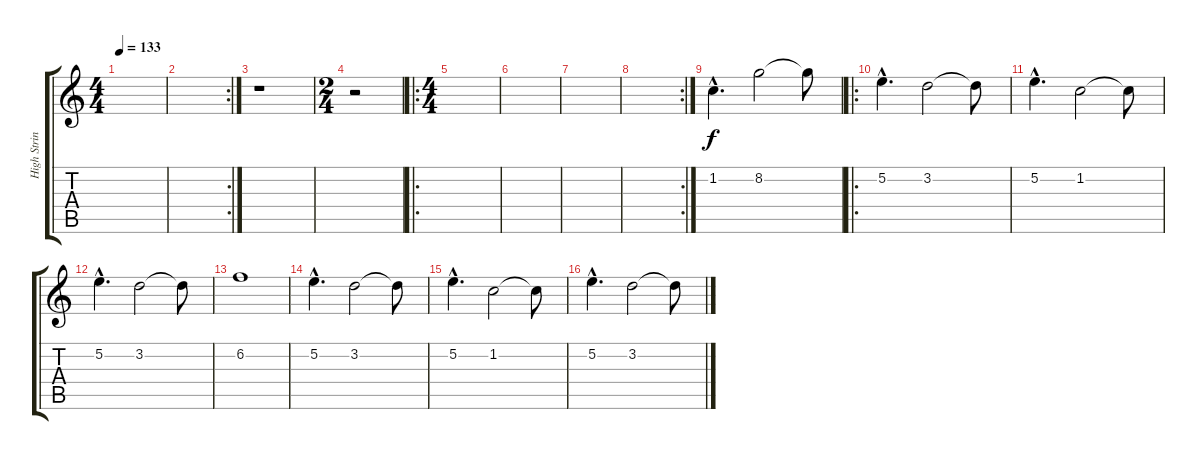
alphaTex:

\track ("High Strings" "High Strin") {instrument stringensemble1}
\staff {score tabs}
\tuning (E5 B4 G4 D4 A3 E3) {hide}
\ts (4 4)
\tempo 133
\clef g2
\ks c
|
\rc 2
|
r.1 |
\ts (2 4)
r.2 |
\ro
\ts (4 4)
|
|
|
\rc 2
|
1.2{hac}.4{d} 8.2.2 8.2{t}.8 |
\ro
5.2{hac}.4{d} 3.2.2 3.2{t}.8 |
5.2{hac}.4{d} 1.2.2 1.2{t}.8 |
5.2{hac}.4{d} 3.2.2 3.2{t}.8 |
6.2.1 |
5.2{hac}.4{d} 3.2.2 3.2{t}.8 |
5.2{hac}.4{d} 1.2.2 1.2{t}.8 |
5.2{hac}.4{d} 3.2.2 3.2{t}.8
